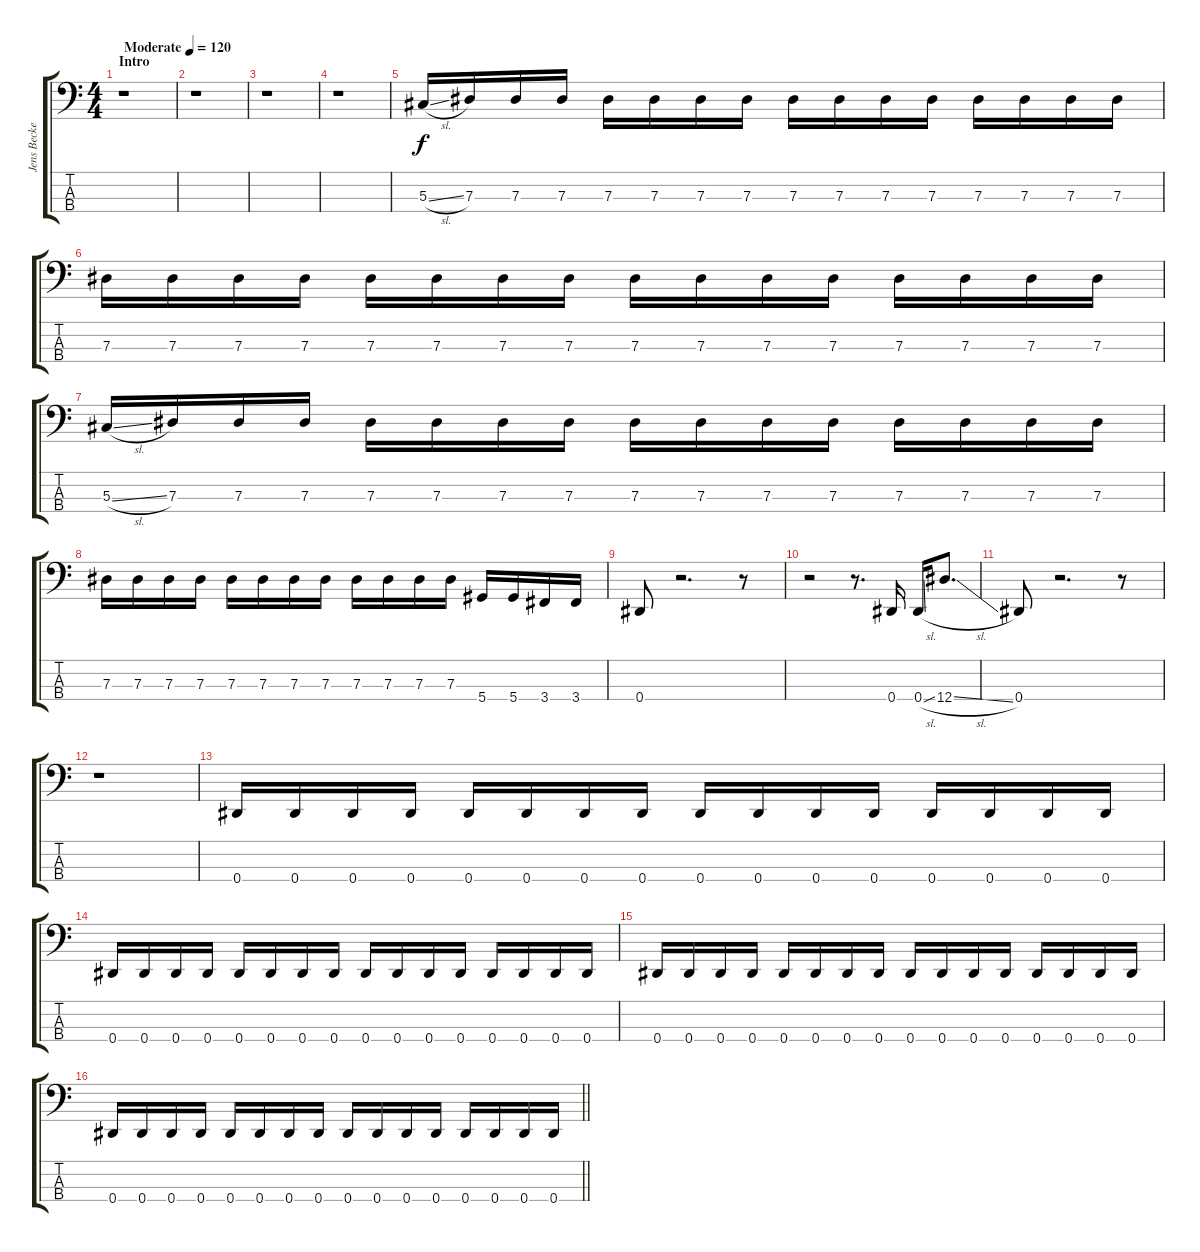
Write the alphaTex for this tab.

\track ("Jens Becker" "Jens Becke") {instrument electricbasspick}
\staff {score tabs}
\tuning (Gb2 Db2 Ab1 Eb1) {hide}
\ts (4 4)
\section ("" "Intro")
\tempo (120 "Moderate")
\clef f4
\ks c
r.1{dy f instrument electricbasspick} |
r.1 |
r.1 |
r.1 |
5.3{sl}.16 7.3.16 7.3.16 7.3.16 7.3.16 7.3.16 7.3.16 7.3.16 7.3.16 7.3.16 7.3.16 7.3.16 7.3.16 7.3.16 7.3.16 7.3.16 |
7.3.16 7.3.16 7.3.16 7.3.16 7.3.16 7.3.16 7.3.16 7.3.16 7.3.16 7.3.16 7.3.16 7.3.16 7.3.16 7.3.16 7.3.16 7.3.16 |
5.3{sl}.16 7.3.16 7.3.16 7.3.16 7.3.16 7.3.16 7.3.16 7.3.16 7.3.16 7.3.16 7.3.16 7.3.16 7.3.16 7.3.16 7.3.16 7.3.16 |
7.3.16 7.3.16 7.3.16 7.3.16 7.3.16 7.3.16 7.3.16 7.3.16 7.3.16 7.3.16 7.3.16 7.3.16 5.4.16 5.4.16 3.4.16 3.4.16 |
0.4.8 r.2{d} r.8 |
r.2 r.8{d} 0.4.16 0.4{sl}.16 12.4{sl}.8{d} |
0.4.8 r.2{d} r.8 |
r.1 |
0.4.16 0.4.16 0.4.16 0.4.16 0.4.16 0.4.16 0.4.16 0.4.16 0.4.16 0.4.16 0.4.16 0.4.16 0.4.16 0.4.16 0.4.16 0.4.16 |
0.4.16 0.4.16 0.4.16 0.4.16 0.4.16 0.4.16 0.4.16 0.4.16 0.4.16 0.4.16 0.4.16 0.4.16 0.4.16 0.4.16 0.4.16 0.4.16 |
0.4.16 0.4.16 0.4.16 0.4.16 0.4.16 0.4.16 0.4.16 0.4.16 0.4.16 0.4.16 0.4.16 0.4.16 0.4.16 0.4.16 0.4.16 0.4.16 |
\barLineRight lightlight
0.4.16 0.4.16 0.4.16 0.4.16 0.4.16 0.4.16 0.4.16 0.4.16 0.4.16 0.4.16 0.4.16 0.4.16 0.4.16 0.4.16 0.4.16 0.4.16
